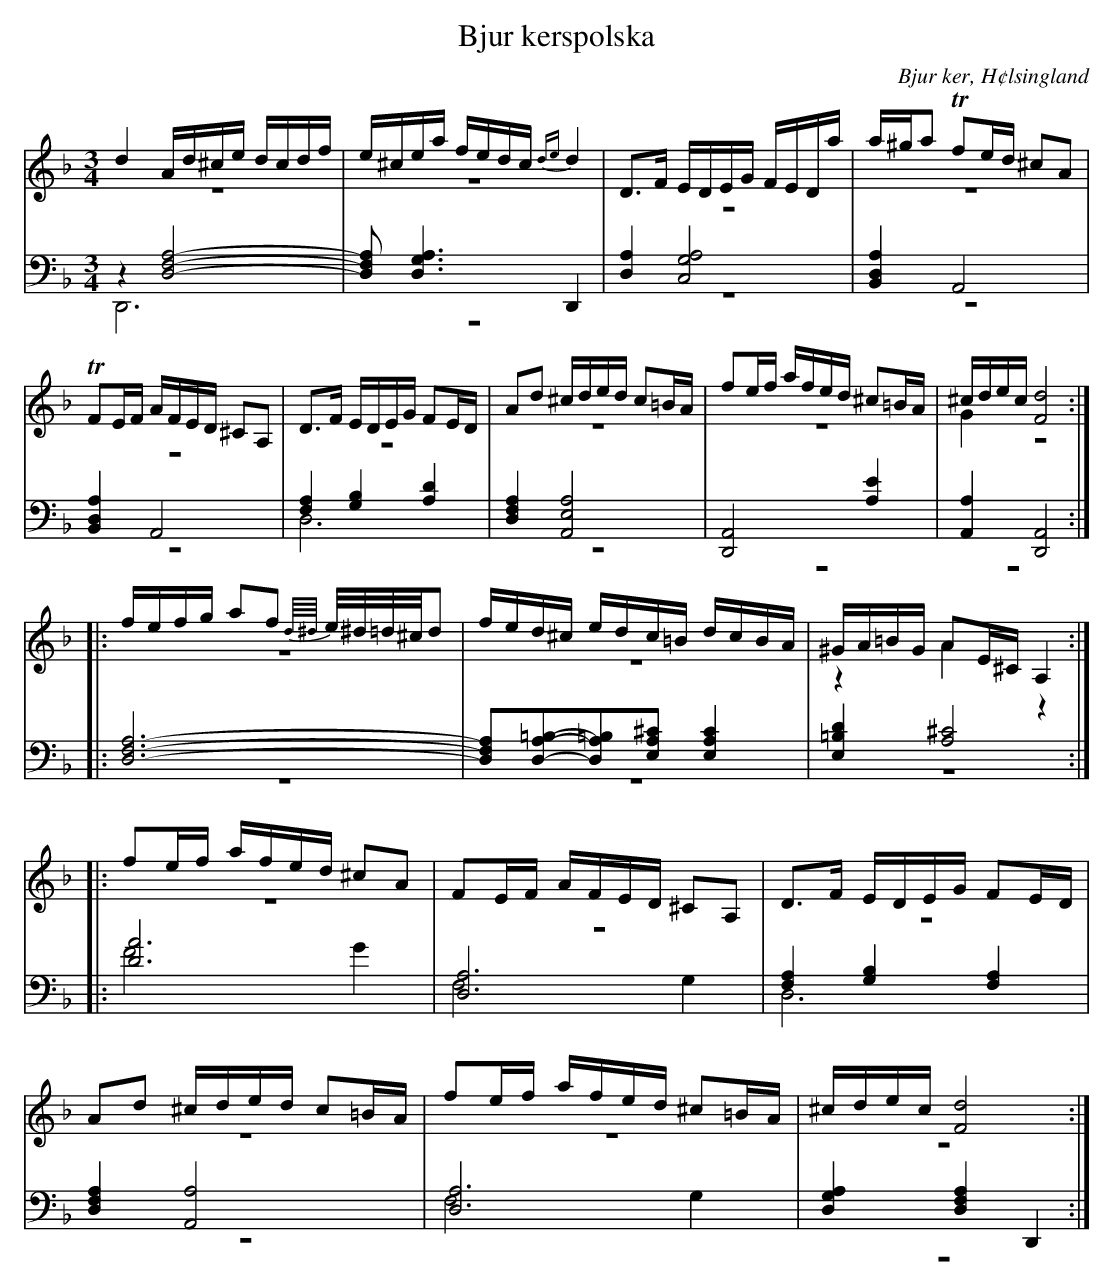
X:1
T: Bjur kerspolska
O: Bjur ker, H¢lsingland
M: 3/4
L: 1/16
K: Dm
V:1
V:2 merge
V:3
V:4 merge
V:1
d4 Ad^ce dcdf |e^cea fedc {de}d4|D2>F2 EDEG FEDa|a^ga2 Tf2ed ^c2A2|
TF2EF AFED ^C2A,2|D2>F2 EDEG F2ED|A2d2 ^cded c2=BA|f2ef afed ^c2=BA|^cdec [F8d8]:|
|:fefg a2f2 {d//^d//}e/^d/=d/^c/d2 |fed^c edc=B dcBA|^GA=BG A2E^C A,4:|
|:f2ef afed ^c2A2|F2EF AFED ^C2A,2|D2>F2 EDEG F2ED|
A2d2 ^cded c2=BA|f2ef afed ^c2=BA|^cdec [F8d8]:|
V:2
z12|z12|z12|z12|
z12|z12|z12|z12|G4 z8:|
|:z12|z12|z4 A4 z4:|
|:z12|z12|z12|
z12|z12|z12:|
V:3 clef=bass
z4 [D,8F,8 A,8]-|[D,2F,2 A,2] [D,6G,6A,6] D,,4|[D,4A,4] [C,8G,8A,8]|[B,,4D,4A,4] A,,8|
[B,,4D,4A,4] A,,8|[F,4A,4] [G,4B,4] [A,4D4]|[D,4F,4A,4] [A,,8E,8A,8]|[D,,8A,,8] [A,4E4]|[A,,4A,4] [D,,8A,,8]:|
|:[D,12F,12A,12]|-[D,2F,2A,2][D,2A,2=B,2]-[D,2A,2=B,2][E,2A,2^C2] [E,4A,4C4]|[E,4=B,4D4] [A,8^C8]:|
|:[D12A12]|[D,12A,12]|[F,4A,4] [G,4B,4] [F,4A,4]|
[D,4F,4A,4] [A,,8A,8]|[D,12A,12]|[D,4G,4A,4] [D,4F,4A,4] D,,4:|
V:4 clef=bass
D,,12|z12|z12|z12|
z12|D,12|z12|z12|z12:|
|:z12|z12|z12:|
|:F8 G4|F,8 G,4|D,12|
z12|F,8 G,4|z12:|
